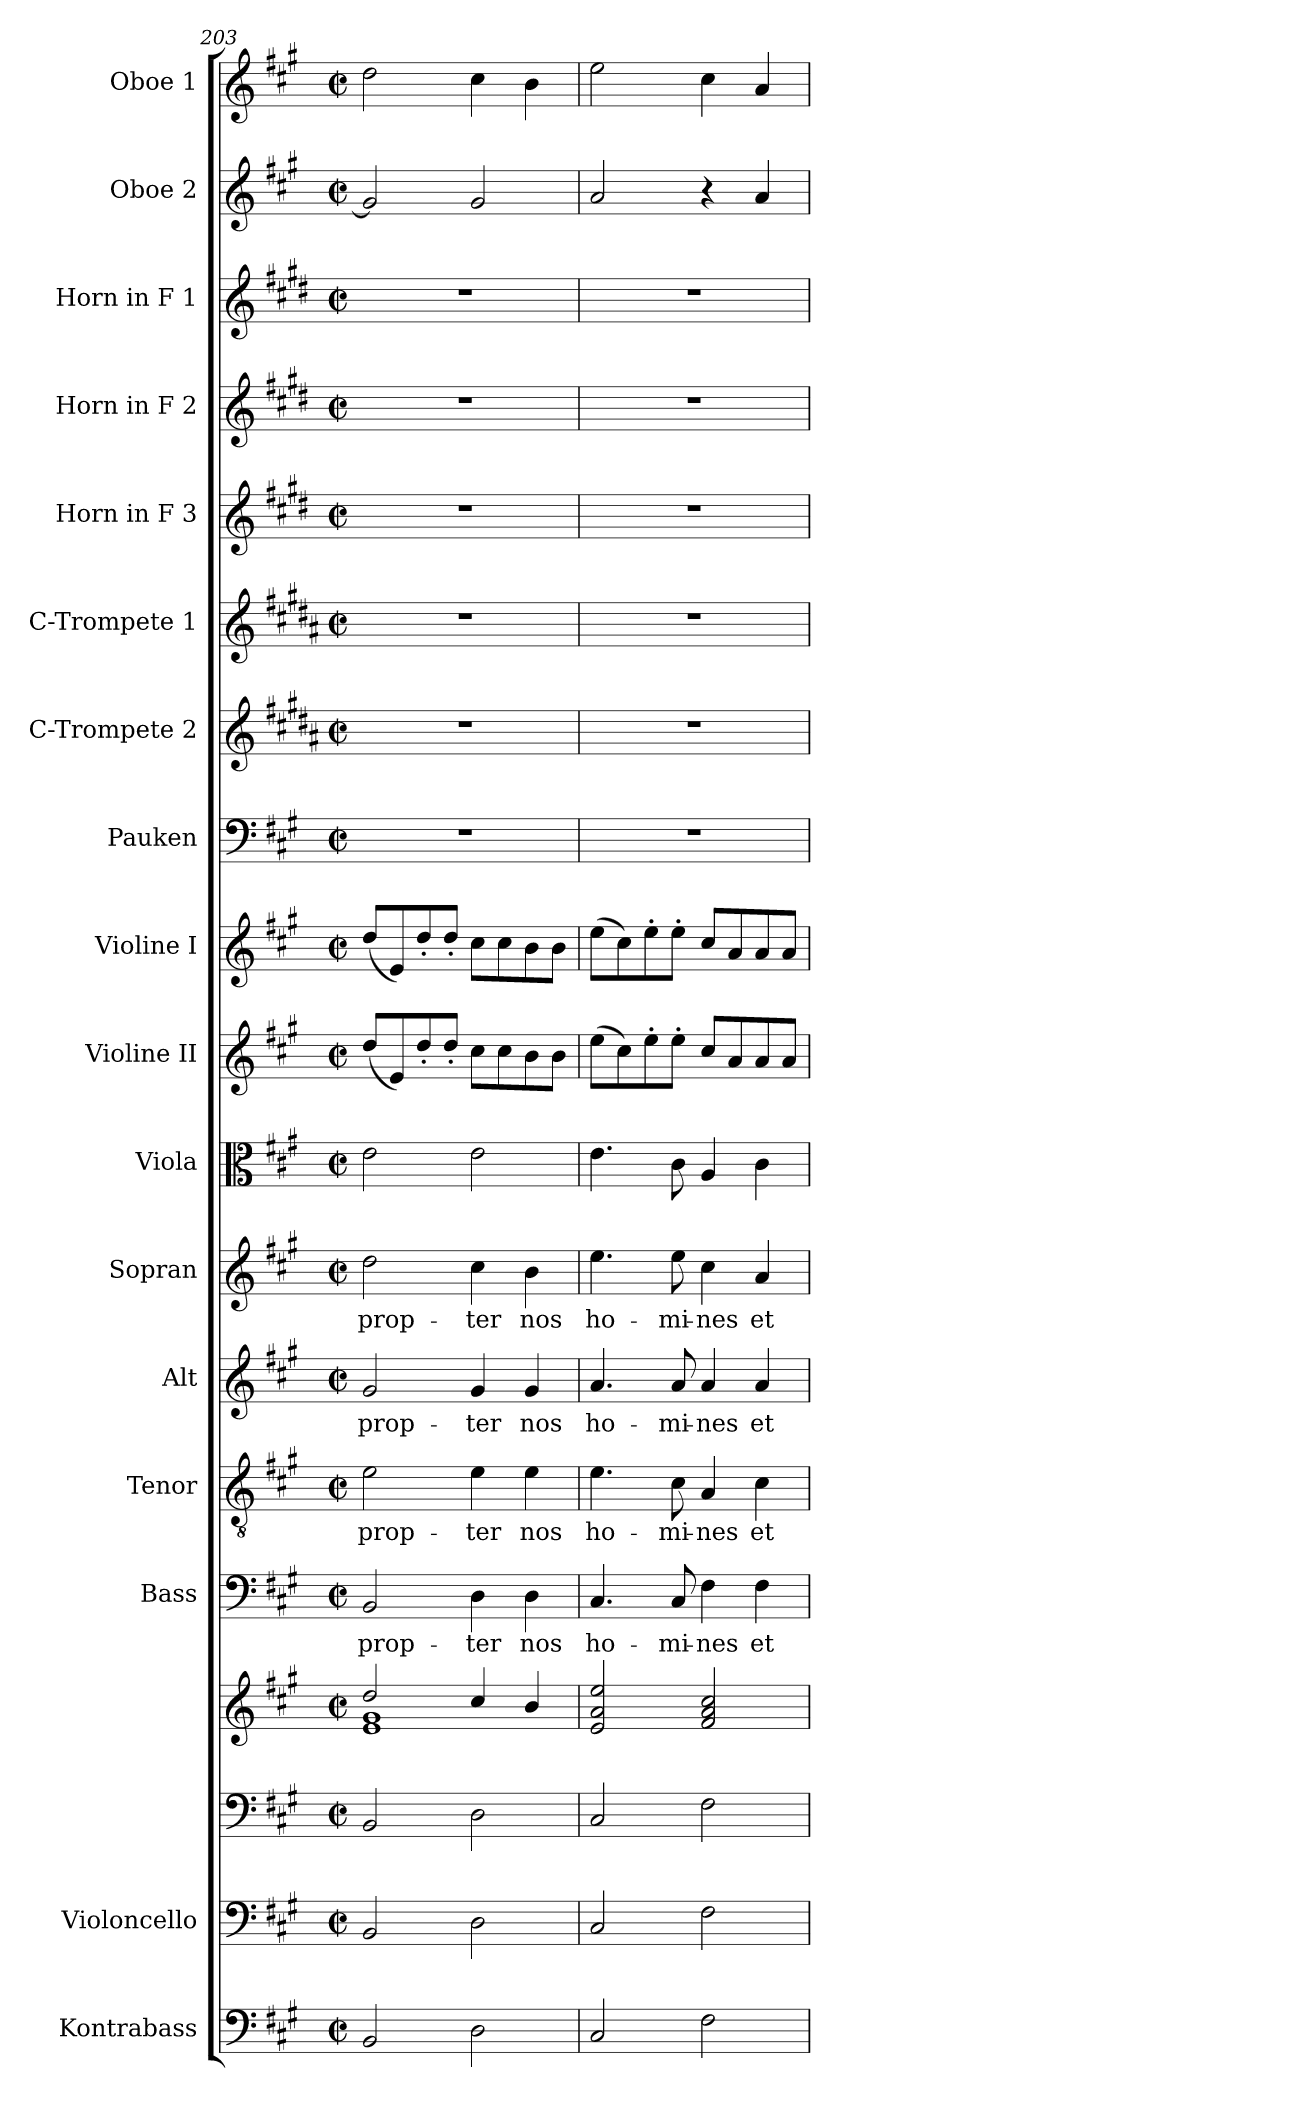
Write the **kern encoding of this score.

**kern	**kern	**kern	**kern	**kern	**text	**kern	**text	**kern	**text	**kern	**text	**kern	**kern	**kern	**kern	**kern	**kern	**kern	**kern	**kern	**kern	**kern
*part18	*part17	*part16	*part16	*part15	*part15	*part14	*part14	*part13	*part13	*part12	*part12	*part11	*part10	*part9	*part8	*part7	*part6	*part5	*part4	*part3	*part2	*part1
*staff19	*staff18	*staff17	*staff16	*staff15	*staff15	*staff14	*staff14	*staff13	*staff13	*staff12	*staff12	*staff11	*staff10	*staff9	*staff8	*staff7	*staff6	*staff5	*staff4	*staff3	*staff2	*staff1
*I"Kontrabass	*I"Violoncello	*	*	*I"Bass	*	*I"Tenor	*	*I"Alt	*	*I"Sopran	*	*I"Viola	*I"Violine II	*I"Violine I	*I"Pauken	*I"C-Trompete 2	*I"C-Trompete 1	*I"Horn in F 3	*I"Horn in F 2	*I"Horn in F 1	*I"Oboe 2	*I"Oboe 1
*I'Kb.	*I'Vc.	*	*	*I'B.	*	*I'T.	*	*I'A.	*	*I'S.	*	*I'Vla.	*I'Vl. II	*I'Vl. I	*I'Pk.	*I'C Trp. 2	*I'C Trp. 1	*	*	*	*I'Ob. 2	*I'Ob. 1
*clefF4	*clefF4	*clefF4	*clefG2	*clefF4	*	*clefGv2	*	*clefG2	*	*clefG2	*	*clefC3	*clefG2	*clefG2	*clefF4	*clefG2	*clefG2	*clefG2	*clefG2	*clefG2	*clefG2	*clefG2
*ITrd7c12	*	*	*	*	*	*	*	*	*	*	*	*	*	*	*	*ITrd1c2	*ITrd1c2	*ITrd4c7	*ITrd4c7	*ITrd4c7	*	*
*k[f#c#g#]	*k[f#c#g#]	*k[f#c#g#]	*k[f#c#g#]	*k[f#c#g#]	*	*k[f#c#g#]	*	*k[f#c#g#]	*	*k[f#c#g#]	*	*k[f#c#g#]	*k[f#c#g#]	*k[f#c#g#]	*k[f#c#g#]	*k[f#c#g#]	*k[f#c#g#]	*k[f#c#g#]	*k[f#c#g#]	*k[f#c#g#]	*k[f#c#g#]	*k[f#c#g#]
*A:	*A:	*A:	*A:	*A:	*	*A:	*	*A:	*	*A:	*	*A:	*A:	*A:	*A:	*A:	*A:	*A:	*A:	*A:	*A:	*A:
*M2/2	*M2/2	*M2/2	*M2/2	*M2/2	*	*M2/2	*	*M2/2	*	*M2/2	*	*M2/2	*M2/2	*M2/2	*M2/2	*M2/2	*M2/2	*M2/2	*M2/2	*M2/2	*M2/2	*M2/2
*met(c|)	*met(c|)	*met(c|)	*met(c|)	*met(c|)	*	*met(c|)	*	*met(c|)	*	*met(c|)	*	*met(c|)	*met(c|)	*met(c|)	*met(c|)	*met(c|)	*met(c|)	*met(c|)	*met(c|)	*met(c|)	*met(c|)	*met(c|)
=203	=203	=203	=203	=203	=203	=203	=203	=203	=203	=203	=203	=203	=203	=203	=203	=203	=203	=203	=203	=203	=203	=203
*	*	*	*^	*	*	*	*	*	*	*	*	*	*	*	*	*	*	*	*	*	*	*
!	!	!	!	!	!	!LO:LY:b	!	!LO:LY:b	!	!LO:LY:b	!	!LO:LY:b	!	!	!	!	!	!	!	!	!	!	!
2BBB/	2BB/	2BB/	2dd/	1e 1g#	2BB/	prop-	2e\	prop-	2g#/	prop-	2dd\	prop-	2e\	(<8dd/L	(<8dd/L	1r	1r	1r	1r	1r	1r	2g#/]	2dd\
.	.	.	.	.	.	.	.	.	.	.	.	.	.	8e/)	8e/)	.	.	.	.	.	.	.	.
.	.	.	.	.	.	.	.	.	.	.	.	.	.	8dd'</	8dd'</	.	.	.	.	.	.	.	.
.	.	.	.	.	.	.	.	.	.	.	.	.	.	8dd'</J	8dd'</J	.	.	.	.	.	.	.	.
!	!	!	!	!	!	!LO:LY:b	!	!LO:LY:b	!	!LO:LY:b	!	!LO:LY:b	!	!	!	!	!	!	!	!	!	!	!
2DD\	2D\	2D\	4cc#/	.	4D\	-ter	4e\	-ter	4g#/	-ter	4cc#\	-ter	2e\	8cc#\L	8cc#\L	.	.	.	.	.	.	2g#/	4cc#\
.	.	.	.	.	.	.	.	.	.	.	.	.	.	8cc#\	8cc#\	.	.	.	.	.	.	.	.
!	!	!	!	!	!	!LO:LY:b	!	!LO:LY:b	!	!LO:LY:b	!	!LO:LY:b	!	!	!	!	!	!	!	!	!	!	!
.	.	.	4b/	.	4D\	nos	4e\	nos	4g#/	nos	4b\	nos	.	8b\	8b\	.	.	.	.	.	.	.	4b\
.	.	.	.	.	.	.	.	.	.	.	.	.	.	8b\J	8b\J	.	.	.	.	.	.	.	.
*	*	*	*v	*v	*	*	*	*	*	*	*	*	*	*	*	*	*	*	*	*	*	*	*
=204	=204	=204	=204	=204	=204	=204	=204	=204	=204	=204	=204	=204	=204	=204	=204	=204	=204	=204	=204	=204	=204	=204
!	!	!	!	!	!LO:LY:b	!	!LO:LY:b	!	!LO:LY:b	!	!LO:LY:b	!	!	!	!	!	!	!	!	!	!	!
2CC#/	2C#/	2C#/	2e/ 2a/ 2ee/	4.C#/	ho-	4.e\	ho-	4.a/	ho-	4.ee\	ho-	4.e\	(>8ee\L	(>8ee\L	1r	1r	1r	1r	1r	1r	2a/	2ee\
.	.	.	.	.	.	.	.	.	.	.	.	.	8cc#\)	8cc#\)	.	.	.	.	.	.	.	.
.	.	.	.	.	.	.	.	.	.	.	.	.	8ee'>\	8ee'>\	.	.	.	.	.	.	.	.
!	!	!	!	!	!LO:LY:b	!	!LO:LY:b	!	!LO:LY:b	!	!LO:LY:b	!	!	!	!	!	!	!	!	!	!	!
.	.	.	.	8C#/	-mi-	8c#\	-mi-	8a/	-mi-	8ee\	-mi-	8c#\	8ee'>\J	8ee'>\J	.	.	.	.	.	.	.	.
!	!	!	!	!	!LO:LY:b	!	!LO:LY:b	!	!LO:LY:b	!	!LO:LY:b	!	!	!	!	!	!	!	!	!	!	!
2FF#\	2F#\	2F#\	2f#/ 2a/ 2cc#/	4F#\	-nes	4A/	-nes	4a/	-nes	4cc#\	-nes	4A/	8cc#/L	8cc#/L	.	.	.	.	.	.	4r	4cc#\
.	.	.	.	.	.	.	.	.	.	.	.	.	8a/	8a/	.	.	.	.	.	.	.	.
!	!	!	!	!	!LO:LY:b	!	!LO:LY:b	!	!LO:LY:b	!	!LO:LY:b	!	!	!	!	!	!	!	!	!	!	!
.	.	.	.	4F#\	et	4c#\	et	4a/	et	4a/	et	4c#\	8a/	8a/	.	.	.	.	.	.	4a/	4a/
.	.	.	.	.	.	.	.	.	.	.	.	.	8a/J	8a/J	.	.	.	.	.	.	.	.
=	=	=	=	=	=	=	=	=	=	=	=	=	=	=	=	=	=	=	=	=	=	=
*-	*-	*-	*-	*-	*-	*-	*-	*-	*-	*-	*-	*-	*-	*-	*-	*-	*-	*-	*-	*-	*-	*-
